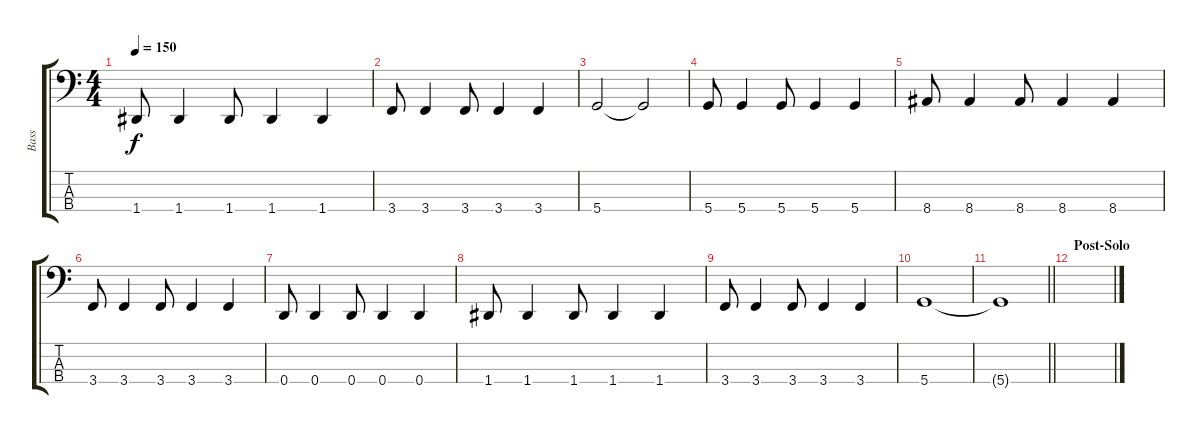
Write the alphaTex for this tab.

\track ("Bass" "Bass") {instrument electricbassfinger}
\staff {score tabs}
\tuning (G2 D2 A1 D1) {hide}
\ts (4 4)
\tempo 150
\clef f4
\ks c
1.4.8{dy f} 1.4.4 1.4.8 1.4.4 1.4.4 |
3.4.8 3.4.4 3.4.8 3.4.4 3.4.4 |
5.4.2 5.4{t}.2 |
5.4.8 5.4.4 5.4.8 5.4.4 5.4.4 |
8.4.8 8.4.4 8.4.8 8.4.4 8.4.4 |
3.4.8 3.4.4 3.4.8 3.4.4 3.4.4 |
0.4.8 0.4.4 0.4.8 0.4.4 0.4.4 |
1.4.8 1.4.4 1.4.8 1.4.4 1.4.4 |
3.4.8 3.4.4 3.4.8 3.4.4 3.4.4 |
5.4.1 |
\barLineRight lightlight
5.4{t}.1 |
\section ("" "Post-Solo")
